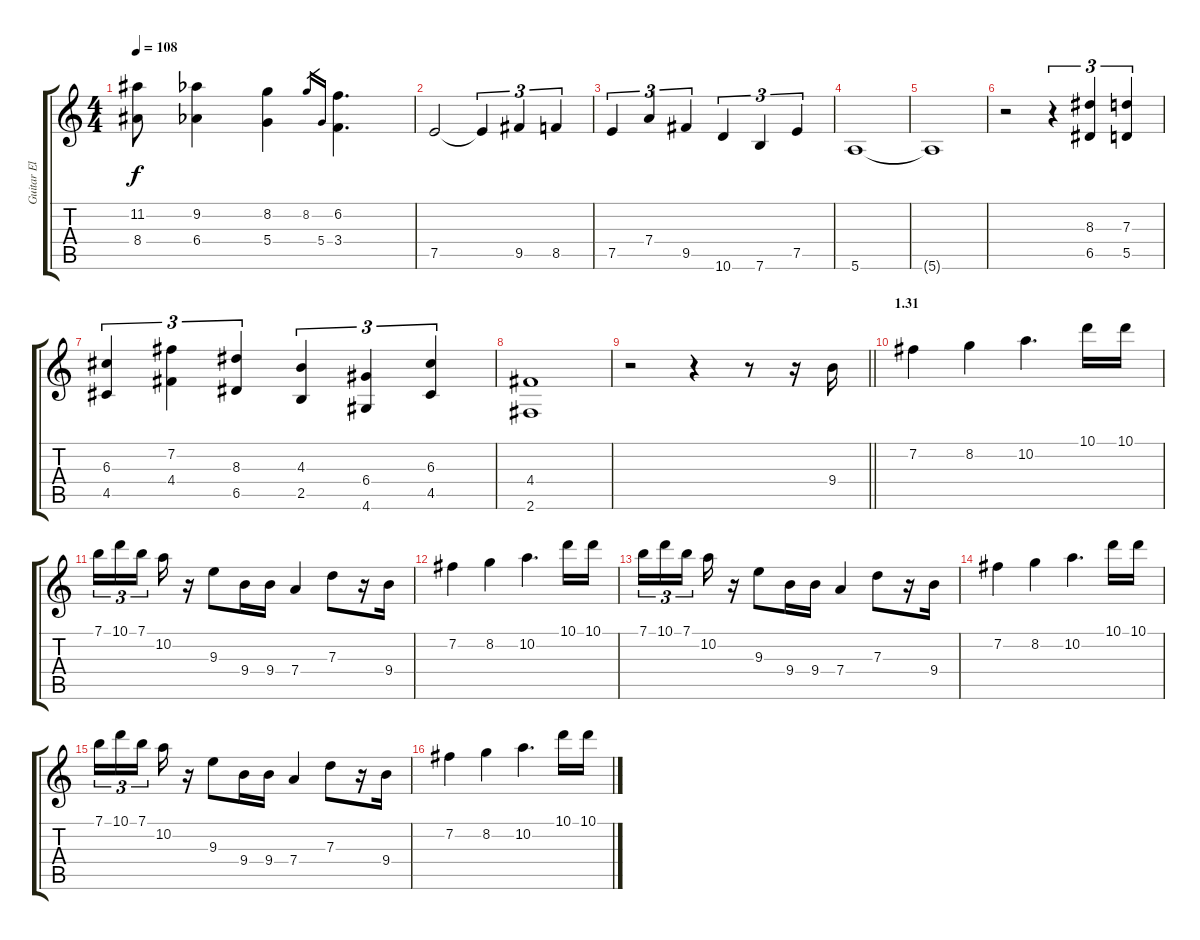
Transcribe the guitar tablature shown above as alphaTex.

\track ("Guitar El" "Guitar El") {instrument overdrivenguitar}
\staff {score tabs}
\tuning (E4 B3 G3 D3 A2 E2) {hide}
\ts (4 4)
\tempo 108
\clef g2
\ks c
(11.2{t} 8.4{t}).8{dy f} (9.2{acc b} 6.4{acc b}).4 (8.2 5.4).4 8.2.16{gr} 5.4.16{gr} (6.2 3.4).4{d} |
7.5.2 7.5{t}.4{tu (3 2)} 9.5.4{tu (3 2)} 8.5.4{tu (3 2)} |
7.5.4{tu (3 2)} 7.4.4{tu (3 2)} 9.5.4{tu (3 2)} 10.6.4{tu (3 2)} 7.6.4{tu (3 2)} 7.5.4{tu (3 2)} |
5.6.1 |
5.6{t}.1 |
r.2 r.4{tu (3 2)} (8.3 6.5).4{tu (3 2)} (7.3 5.5).4{tu (3 2)} |
(6.3 4.5).4{tu (3 2)} (7.2 4.4).4{tu (3 2)} (8.3 6.5).4{tu (3 2)} (4.3 2.5).4{tu (3 2)} (6.4 4.6).4{tu (3 2)} (6.3 4.5).4{tu (3 2)} |
(4.4 2.6).1 |
\barLineRight lightlight
r.2 r.4 r.8 r.16 9.4.16 |
\section ("" "1.31")
7.2.4 8.2.4 10.2.4{d} 10.1.16 10.1.16 |
7.1.16{tu (3 2)} 10.1.16{tu (3 2)} 7.1.16{tu (3 2) beam splitsecondary} 10.2.16 r.16 9.3.8 9.4.16 9.4.16 7.4.4 7.3.8 r.16 9.4.16 |
7.2.4 8.2.4 10.2.4{d} 10.1.16 10.1.16 |
7.1.16{tu (3 2)} 10.1.16{tu (3 2)} 7.1.16{tu (3 2) beam splitsecondary} 10.2.16 r.16 9.3.8 9.4.16 9.4.16 7.4.4 7.3.8 r.16 9.4.16 |
7.2.4 8.2.4 10.2.4{d} 10.1.16 10.1.16 |
7.1.16{tu (3 2)} 10.1.16{tu (3 2)} 7.1.16{tu (3 2) beam splitsecondary} 10.2.16 r.16 9.3.8 9.4.16 9.4.16 7.4.4 7.3.8 r.16 9.4.16 |
7.2.4 8.2.4 10.2.4{d} 10.1.16 10.1.16
